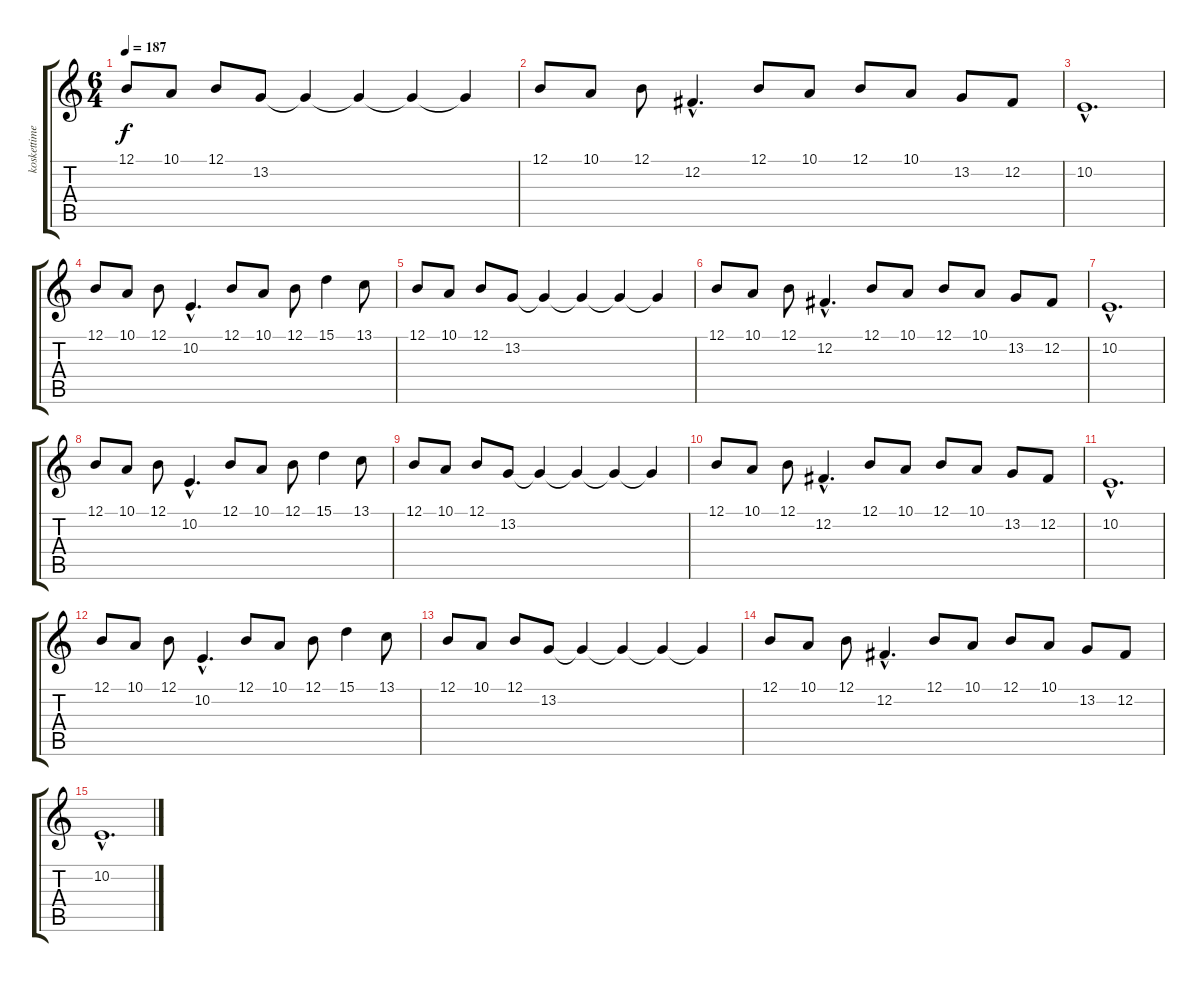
\track ("koskettimet 2" "koskettime") {instrument tangoaccordion}
\staff {score tabs}
\tuning (B3 Gb3 D3 A2 E2 B1) {hide}
\ts (6 4)
\tempo 187
\clef g2
\ks c
12.1.8{dy f} 10.1.8 12.1.8 13.2.8 13.2{t}.4 13.2{t}.4 13.2{t}.4 13.2{t}.4 |
12.1.8 10.1.8 12.1.8 12.2{hac}.4{d} 12.1.8 10.1.8 12.1.8 10.1.8 13.2.8 12.2.8 |
10.2{hac}.1{d} |
12.1.8 10.1.8 12.1.8 10.2{hac}.4{d} 12.1.8 10.1.8 12.1.8 15.1.4 13.1.8 |
12.1.8 10.1.8 12.1.8 13.2.8 13.2{t}.4 13.2{t}.4 13.2{t}.4 13.2{t}.4 |
12.1.8 10.1.8 12.1.8 12.2{hac}.4{d} 12.1.8 10.1.8 12.1.8 10.1.8 13.2.8 12.2.8 |
10.2{hac}.1{d} |
12.1.8 10.1.8 12.1.8 10.2{hac}.4{d} 12.1.8 10.1.8 12.1.8 15.1.4 13.1.8 |
12.1.8 10.1.8 12.1.8 13.2.8 13.2{t}.4 13.2{t}.4 13.2{t}.4 13.2{t}.4 |
12.1.8 10.1.8 12.1.8 12.2{hac}.4{d} 12.1.8 10.1.8 12.1.8 10.1.8 13.2.8 12.2.8 |
10.2{hac}.1{d} |
12.1.8 10.1.8 12.1.8 10.2{hac}.4{d} 12.1.8 10.1.8 12.1.8 15.1.4 13.1.8 |
12.1.8 10.1.8 12.1.8 13.2.8 13.2{t}.4 13.2{t}.4 13.2{t}.4 13.2{t}.4 |
12.1.8 10.1.8 12.1.8 12.2{hac}.4{d} 12.1.8 10.1.8 12.1.8 10.1.8 13.2.8 12.2.8 |
10.2{hac}.1{d}
